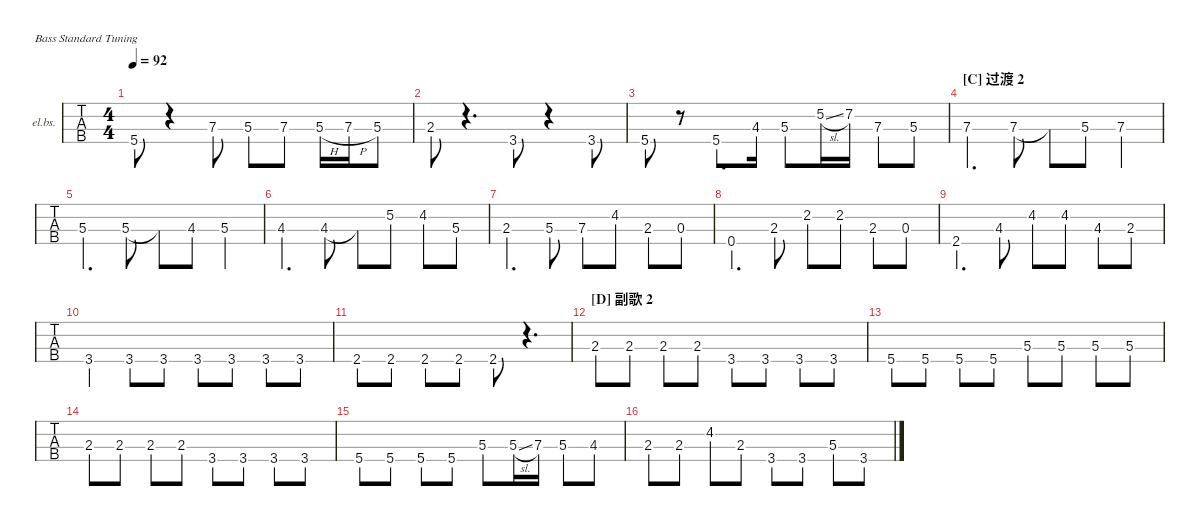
\defaultSystemsLayout 4
\hideDynamics
\bracketExtendMode nobrackets
\firstSystemTrackNameOrientation horizontal
\otherSystemsTrackNameOrientation horizontal
\track ("低音吉他" "el.bs.") {instrument electricbassfinger}
\staff {tabs}
\tuning (G2 D2 A1 E1)
\ts (4 4)
\tempo 92
\clef f4
\ks d
5.4.8{dy mf} r.4 7.3.8 5.3{st}.8 7.3.8 5.3{h}.16 7.3{h}.16 5.3{st}.8 |
2.3.8 r.4{d} 3.4.8 r.4 3.4.8 |
5.4.8 r.8 5.4.8{d} 4.3{st}.16 5.3.8 5.2{sl}.16 7.2.16 7.3.8 5.3.8 |
\section ("C" "过渡 2")
7.3.4{d} 7.3.8 7.3{t}.8 5.3.8 7.3.4 |
5.3.4{d} 5.3.8 5.3{t}.8 4.3.8 5.3.4 |
4.3.4{d} 4.3.8 4.3{t}.8 5.2.8 4.2.8 5.3.8 |
2.3.4{d} 5.3.8 7.3.8 4.2.8 2.3.8 0.3.8 |
0.4.4{d} 2.3.8 2.2.8 2.2.8 2.3.8 0.3.8 |
2.4.4{d} 4.3.8 4.2.8 4.2.8 4.3.8 2.3.8 |
3.4.4 3.4.8 3.4.8 3.4.8 3.4.8 3.4.8 3.4.8 |
2.4.8 2.4.8 2.4.8 2.4.8 2.4.8 r.4{d} |
\section ("D" "副歌 2")
2.3.8 2.3.8 2.3.8 2.3.8 3.4.8 3.4.8 3.4.8 3.4.8 |
5.4.8 5.4.8 5.4.8 5.4.8 5.3.8 5.3.8 5.3.8 5.3.8 |
2.3.8 2.3.8 2.3.8 2.3.8 3.4.8 3.4.8 3.4.8 3.4.8 |
5.4.8 5.4.8 5.4.8 5.4.8 5.3{st}.8 5.3{sl}.16 7.3.16 5.3.8 4.3.8 |
2.3.8 2.3.8 4.2.8 2.3.8 3.4.8 3.4.8 5.3.8 3.4.8
